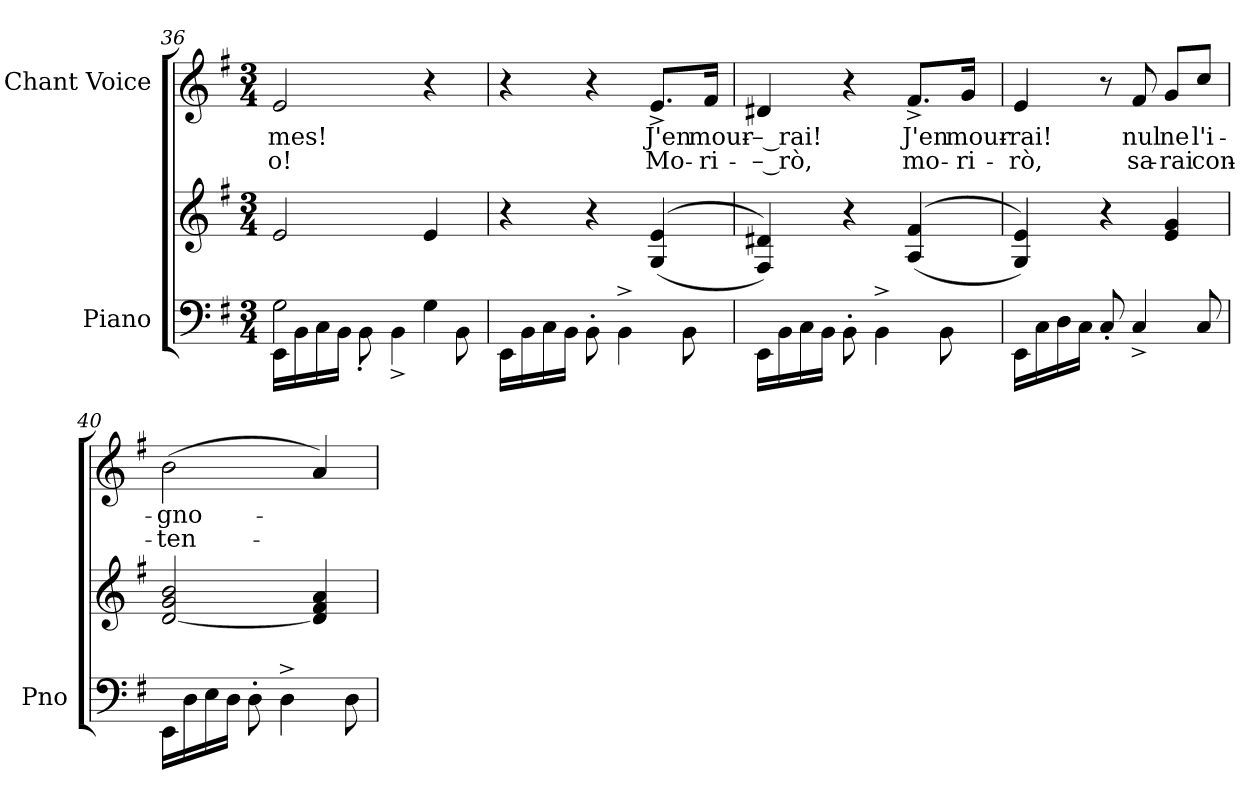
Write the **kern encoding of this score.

**kern	**kern	**kern	**text	**text
*part2	*part2	*part1	*part1	*part1
*staff3	*staff2	*staff1	*staff1	*staff1
*I"Piano	*	*I"Chant Voice	*	*
*I'Pno	*	*	*	*
*clefF4	*clefG2	*clefG2	*	*
*k[f#]	*k[f#]	*k[f#]	*	*
*M3/4	*M3/4	*M3/4	*	*
=36	=36	=36	=36	=36
*^	*	*	*	*
!	!	!	!	!LO:LY:b	!LO:LY:b
2G\	16EE\LL	2e/	2e/	-mes!	-o!
.	16BB\	.	.	.	.
.	16C\	.	.	.	.
.	16BB\JJ	.	.	.	.
.	8BB'\	.	.	.	.
.	4BB^<\	.	.	.	.
4G\	.	4e/	4r	.	.
.	8BB\	.	.	.	.
*v	*v	*	*	*	*
=37	=37	=37	=37	=37
16EE\LL	4r	4r	.	.
16BB\	.	.	.	.
16C\	.	.	.	.
16BB\JJ	.	.	.	.
8BB'\	4r	4r	.	.
4BB^<\	.	.	.	.
!	!	!	!LO:LY:b	!LO:LY:b
.	((>4G/ 4e/	8.e^>/L	J'en	Mo-
8BB\	.	.	.	.
!	!	!	!LO:LY:b	!LO:LY:b
.	.	16f#/Jk	mour-	-ri-
!!LO:LB:g=z
=38	=38	=38	=38	=38
!	!	!	!LO:LY:b	!LO:LY:b
16EE\LL	4F#/ 4d#X/))	4d#X/	-– rai!	-– rò,
16BB\	.	.	.	.
16C\	.	.	.	.
16BB\JJ	.	.	.	.
8BB'\	4r	4r	.	.
4BB^<\	.	.	.	.
!	!	!	!LO:LY:b	!LO:LY:b
.	(>(4A/ 4f#/	8.f#^>/L	J'en	mo-
8BB\	.	.	.	.
!	!	!	!LO:LY:b	!LO:LY:b
.	.	16g/Jk	mour-	-ri-
=39	=39	=39	=39	=39
!	!	!	!LO:LY:b	!LO:LY:b
16EE\LL	4G/ 4e/))	4e/	-rai!	-rò,
16C\	.	.	.	.
16D\	.	.	.	.
16C\JJ	.	.	.	.
8C'</	4r	8r	.	.
!	!	!	!LO:LY:b	!LO:LY:b
4C^</	.	8f#/	nul	sa-
!	!	!	!LO:LY:b	!LO:LY:b
.	4e/ 4g/	8g/L	ne	-rai
!	!	!	!LO:LY:b	!LO:LY:b
8C/	.	8cc/J	l'i-	con-
=40	=40	=40	=40	=40
!	!	!	!LO:LY:b	!LO:LY:b
16EE\LL	[2d/ 2g/ 2b/	(2b\	-gno-	-ten-
16D\	.	.	.	.
16E\	.	.	.	.
16D\JJ	.	.	.	.
8D'\	.	.	.	.
4D^>\	.	.	.	.
.	4d/] 4f#/ 4a/	4a/)	.	.
8D\	.	.	.	.
=	=	=	=	=
*-	*-	*-	*-	*-
